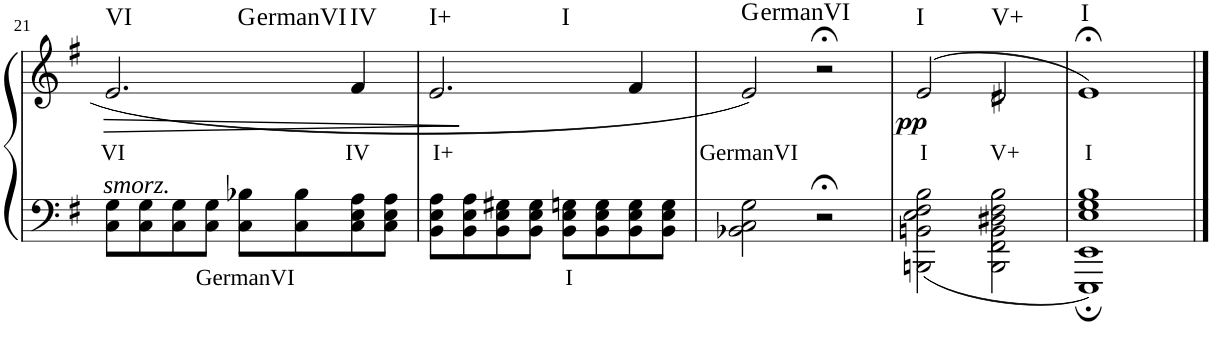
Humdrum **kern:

**kern	**text	**kern	**text	**dynam	**harte
*part1	*part1	*part1	*part1	*part1	*part1
*staff2	*staff2	*staff1	*staff1	*staff1/2	*
*I"Piano	*	*	*	*	*
*I'Pno	*	*	*	*	*
!!LO:PB:g=z
*clefF4	*	*clefG2	*	*	*
*k[f#]	*	*k[f#]	*	*	*
*M2/2	*	*M2/2	*	*	*
*met(c|)	*	*met(c|)	*	*	*
=21	=21	=21	=21	=21	=21
!	!	!LO:TX:b:i:t=smorz.	!	!	!
!	!	!	!LO:LY:b	!LO:HP:b	!LO:H:kt=VI
*	*	*^	*	*	*
8C\ 8G\L	.	2.e/	2ryy	VI	>	N
8C\ 8G\	.	.	.	.	.	.
8C\ 8G\	.	.	.	.	.	.
8C\ 8G\J	.	.	.	.	.	.
!	!LO:LY:b	!	!	!	!	!
8C\ 8B-X\L	GermanVI	.	2ryy	.	.	G:maj
8C\ 8B-\	.	.	.	.	.	.
!	!	!	!	!LO:LY:b	!	!LO:H:kt=IV
8C\ 8E\ 8A\	.	4f#/	.	IV	.	N
8C\ 8E\ 8A\J	.	.	.	.	.	.
=22	=22	=22	=22	=22	=22	=22
!	!	!	!	!LO:LY:b	!	!LO:H:n=1:kt=I+
!	!	!	!	!	!	!LO:H:n=2:kt=I
*	*	*v	*v	*	*	*
8BB\ 8E\ 8A\L	.	2.e/	I+	.	N N
8BB\ 8E\ 8A\	.	.	.	.	.
8BB\ 8E\ 8G#X\	.	.	.	.	.
8BB\ 8E\ 8G#\J	.	.	.	.	.
!	!LO:LY:b	!	!	!	!
8BB\ 8E\ 8Gn\L	I	.	.	.	.
8BB\ 8E\ 8G\	.	.	.	.	.
8BB\ 8E\ 8G\	.	4f#/	.	]	.
8BB\ 8E\ 8G\J	.	.	.	.	.
=23	=23	=23	=23	=23	=23
!	!	!	!LO:LY:b	!	!
2BB-X\ 2C\ 2G\	.	2e/	GermanVI	.	G:maj
2r;<	.	2r;<	.	.	.
=24	=24	=24	=24	=24	=24
*^	*	*	*	*	*
!	!	!	!	!LO:LY:b	!LO:DY:b	!LO:H:kt=I
2E\ 2F#\ 2B\	2BBBn\ 2BBn\	.	(2e/	I	pp	N
!	!	!	!	!LO:LY:b	!	!LO:H:kt=V+
2D#X\ 2F#\ 2B\	2BBB\ 2FF#\ 2BB\	.	2d#X/	V+	.	N
=25	=25	=25	=25	=25	=25	=25
!	!	!	!	!LO:LY:b	!	!LO:H:kt=I
1E 1G 1B	1EEE; 1EE;	.	1e;<)	I	.	N
*v	*v	*	*	*	*	*
==	==	==	==	==	==
*-	*-	*-	*-	*-	*-
